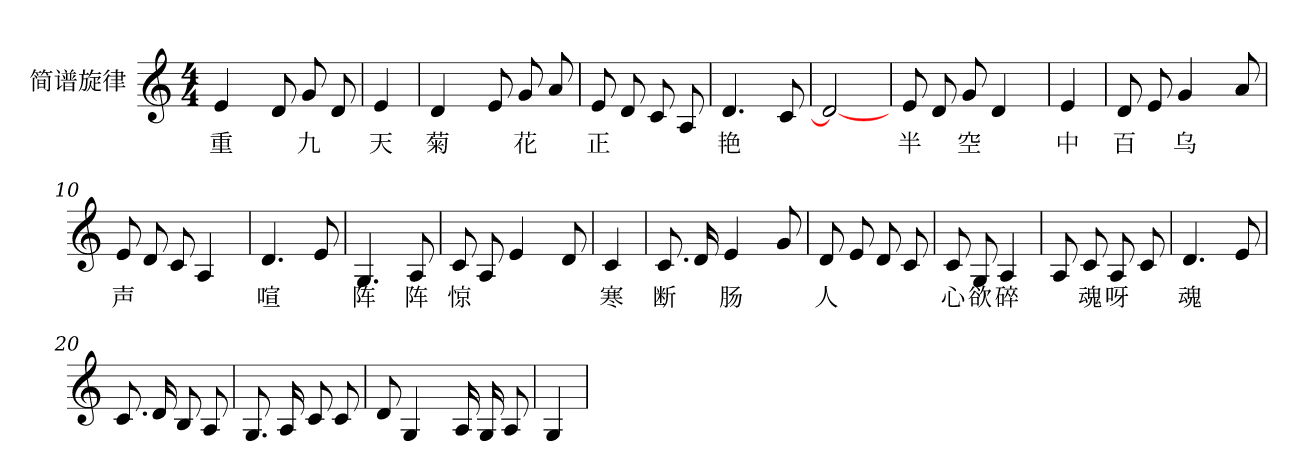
**kern	**text
*part1	*part1
*staff1	*staff1
*I"简谱旋律	*
*k[]	*
*M4/4	*
=1	=1
!LO:N:vis=4	!
4.e	重
8d	.
8g	九
8d	.
=2	=2
4e	天
=3	=3
!LO:N:vis=4	!
4.d	菊
8e	.
8g	花
8a	.
=4	=4
8e	正
8d	.
8c	.
8A	.
=5	=5
4.d	艳
8c	.
=6	=6
2d_	.
=7	=7
8e	半
8d	.
8g	空
!LO:N:vis=4	!
4.d	.
=8	=8
4e	中
=9	=9
8d	百
8e	.
!LO:N:vis=4	!
4.g	乌
8a	.
=10	=10
8e	声
8d	.
8c	.
!LO:N:vis=4	!
4.A	.
=11	=11
4.d	喧
8e	.
=12	=12
4.G	阵
8A	阵
=13	=13
8c	惊
8A	.
!LO:N:vis=4	!
4.e	.
8d	.
=14	=14
4c	寒
=15	=15
8.c	断
16d	.
!LO:N:vis=4	!
4.e	肠
8g	.
=16	=16
8d	人
8e	.
8d	.
8c	.
=17	=17
8c	心
8G	欲
4A	碎
=18	=18
8A	.
8c	魂
8A	呀
8c	.
=19	=19
4.d	魂
8e	.
=20	=20
8.c	.
16d	.
8B	.
8A	.
=21	=21
8.G	.
16A	.
8c	.
8c	.
=22	=22
8d	.
!LO:N:vis=4	!
4.G	.
16A	.
16G	.
8A	.
=23	=23
4G	.
=	=
*-	*-
